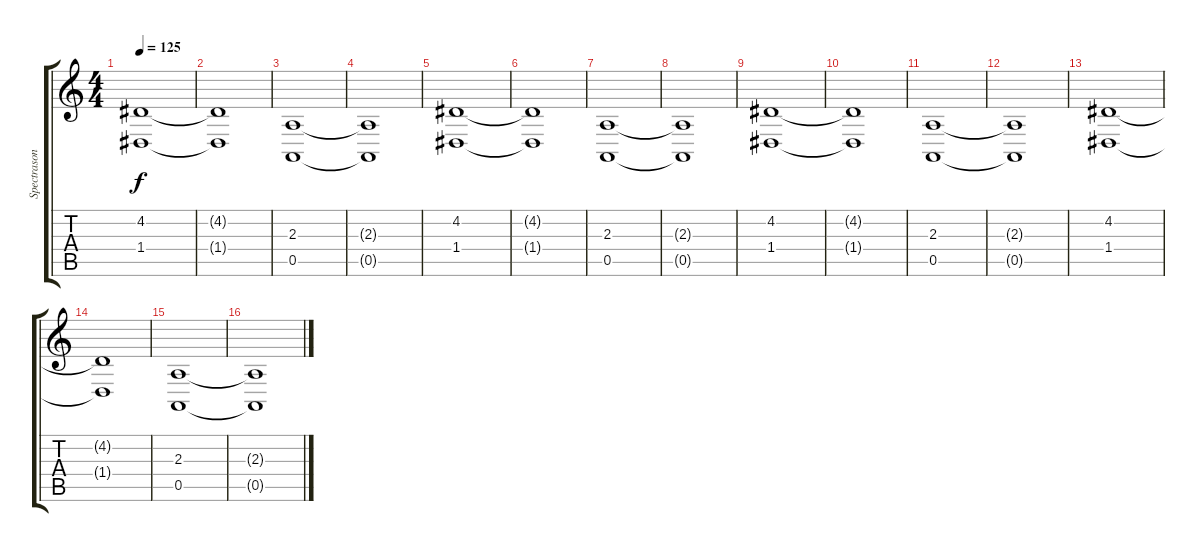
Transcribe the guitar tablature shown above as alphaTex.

\track ("Spectrasonics Omnisphere" "Spectrason") {instrument choiraahs}
\staff {score tabs}
\tuning (E4 B3 G3 D3 A2 E2) {hide}
\ts (4 4)
\tempo 125
\clef g2
\ks c
(4.2 1.4).1{dy f} |
(4.2{t} 1.4{t}).1 |
(2.3 0.5).1 |
(2.3{t} 0.5{t}).1 |
(4.2 1.4).1 |
(4.2{t} 1.4{t}).1 |
(2.3 0.5).1 |
(2.3{t} 0.5{t}).1 |
(4.2 1.4).1 |
(4.2{t} 1.4{t}).1 |
(2.3 0.5).1 |
(2.3{t} 0.5{t}).1 |
(4.2 1.4).1 |
(4.2{t} 1.4{t}).1 |
(2.3 0.5).1 |
(2.3{t} 0.5{t}).1
